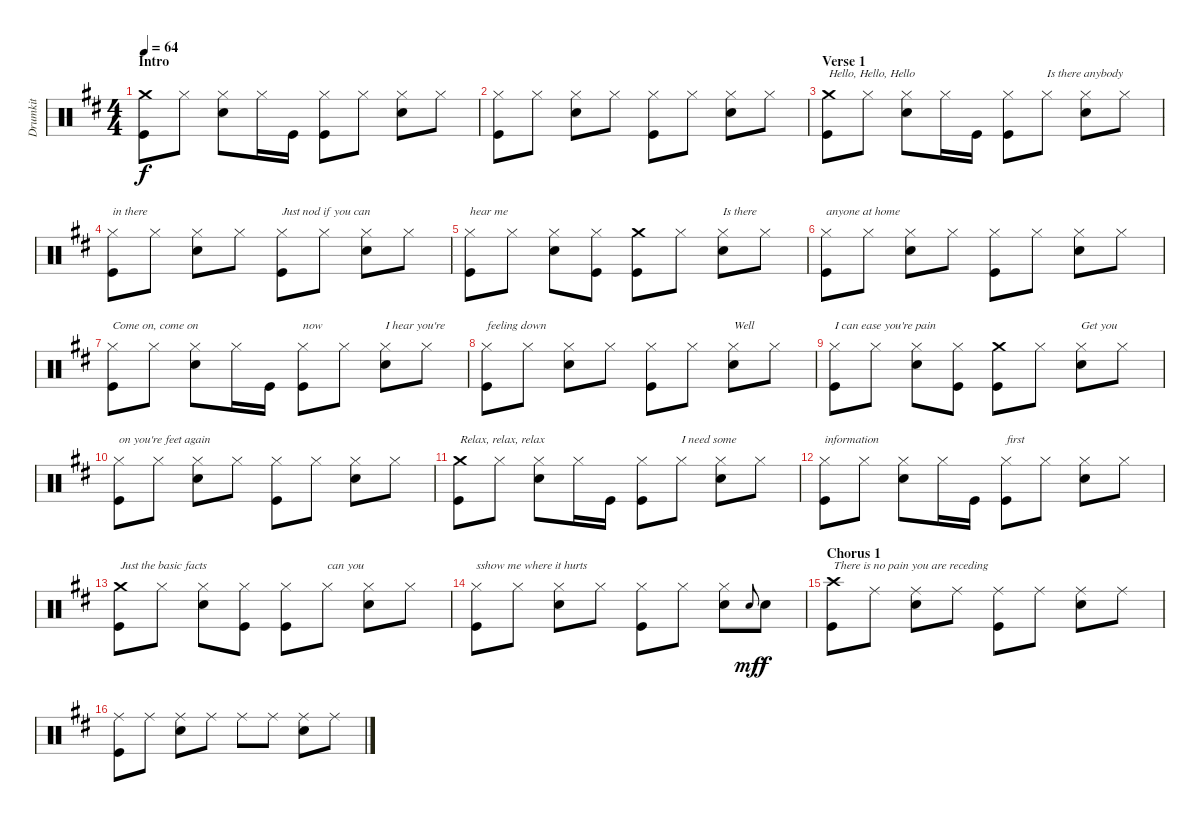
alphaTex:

\track ("Drumkit" "Drumkit") {instrument percussion}
\staff {score}
\articulation defaults
\ts (4 4)
\section ("" "Intro")
\tempo 64
\clef neutral
\ks d
("Kick (hit)" "Crash medium (hit)").8{dy f} "Hi-Hat (closed)".8 ("Hi-Hat (closed)" "Snare (hit) 2").8 "Hi-Hat (closed)".16 "Kick (hit)".16 ("Hi-Hat (closed)" "Kick (hit)").8 "Hi-Hat (closed)".8 ("Hi-Hat (closed)" "Snare (hit) 2").8 "Hi-Hat (closed)".8 |
("Hi-Hat (closed)" "Kick (hit)").8 "Hi-Hat (closed)".8 ("Hi-Hat (closed)" "Snare (hit) 2").8 "Hi-Hat (closed)".8 ("Hi-Hat (closed)" "Kick (hit)").8 "Hi-Hat (closed)".8 ("Hi-Hat (closed)" "Snare (hit) 2").8 "Hi-Hat (closed)".8 |
\section ("" "Verse 1")
("Kick (hit)" "Crash medium (hit)").8{txt "Hello, Hello, Hello"} "Hi-Hat (closed)".8 ("Hi-Hat (closed)" "Snare (hit) 2").8 "Hi-Hat (closed)".16 "Kick (hit)".16 ("Hi-Hat (closed)" "Kick (hit)").8 "Hi-Hat (closed)".8{txt "Is there anybody"} ("Hi-Hat (closed)" "Snare (hit) 2").8 "Hi-Hat (closed)".8 |
("Hi-Hat (closed)" "Kick (hit)").8{txt "in there"} "Hi-Hat (closed)".8 ("Hi-Hat (closed)" "Snare (hit) 2").8 "Hi-Hat (closed)".8 ("Hi-Hat (closed)" "Kick (hit)").8{txt "Just nod if you can"} "Hi-Hat (closed)".8 ("Hi-Hat (closed)" "Snare (hit) 2").8 "Hi-Hat (closed)".8 |
("Hi-Hat (closed)" "Kick (hit)").8{txt "hear me"} "Hi-Hat (closed)".8 ("Hi-Hat (closed)" "Snare (hit) 2").8 ("Hi-Hat (closed)" "Kick (hit)").8 ("Kick (hit)" "Crash medium (hit)").8 "Hi-Hat (closed)".8 ("Hi-Hat (closed)" "Snare (hit) 2").8{txt "Is there"} "Hi-Hat (closed)".8 |
("Hi-Hat (closed)" "Kick (hit)").8{txt "anyone at home"} "Hi-Hat (closed)".8 ("Hi-Hat (closed)" "Snare (hit) 2").8 "Hi-Hat (closed)".8 ("Hi-Hat (closed)" "Kick (hit)").8 "Hi-Hat (closed)".8 ("Hi-Hat (closed)" "Snare (hit) 2").8 "Hi-Hat (closed)".8 |
("Kick (hit)" "Hi-Hat (closed)").8{txt "Come on, come on"} "Hi-Hat (closed)".8 ("Hi-Hat (closed)" "Snare (hit) 2").8 "Hi-Hat (closed)".16 "Kick (hit)".16 ("Hi-Hat (closed)" "Kick (hit)").8{txt "now"} "Hi-Hat (closed)".8 ("Hi-Hat (closed)" "Snare (hit) 2").8{txt "I hear you're"} "Hi-Hat (closed)".8 |
("Hi-Hat (closed)" "Kick (hit)").8{txt "feeling down"} "Hi-Hat (closed)".8 ("Hi-Hat (closed)" "Snare (hit) 2").8 "Hi-Hat (closed)".8 ("Hi-Hat (closed)" "Kick (hit)").8 "Hi-Hat (closed)".8 ("Hi-Hat (closed)" "Snare (hit) 2").8{txt "Well"} "Hi-Hat (closed)".8 |
("Hi-Hat (closed)" "Kick (hit)").8{txt "I can ease you're pain"} "Hi-Hat (closed)".8 ("Hi-Hat (closed)" "Snare (hit) 2").8 ("Hi-Hat (closed)" "Kick (hit)").8 ("Kick (hit)" "Crash medium (hit)").8 "Hi-Hat (closed)".8 ("Hi-Hat (closed)" "Snare (hit) 2").8{txt "Get you "} "Hi-Hat (closed)".8 |
("Hi-Hat (closed)" "Kick (hit)").8{txt "on you're feet again"} "Hi-Hat (closed)".8 ("Hi-Hat (closed)" "Snare (hit) 2").8 "Hi-Hat (closed)".8 ("Hi-Hat (closed)" "Kick (hit)").8 "Hi-Hat (closed)".8 ("Hi-Hat (closed)" "Snare (hit) 2").8 "Hi-Hat (closed)".8 |
("Kick (hit)" "Crash medium (hit)").8{txt "Relax, relax, relax"} "Hi-Hat (closed)".8 ("Hi-Hat (closed)" "Snare (hit) 2").8 "Hi-Hat (closed)".16 "Kick (hit)".16 ("Hi-Hat (closed)" "Kick (hit)").8 "Hi-Hat (closed)".8{txt "I need some"} ("Hi-Hat (closed)" "Snare (hit) 2").8 "Hi-Hat (closed)".8 |
("Hi-Hat (closed)" "Kick (hit)").8{txt "information"} "Hi-Hat (closed)".8 ("Hi-Hat (closed)" "Snare (hit) 2").8 "Hi-Hat (closed)".16 "Kick (hit)".16 ("Hi-Hat (closed)" "Kick (hit)").8{txt "first"} "Hi-Hat (closed)".8 ("Hi-Hat (closed)" "Snare (hit) 2").8 "Hi-Hat (closed)".8 |
("Kick (hit)" "Crash medium (hit)").8{txt "Just the basic facts"} "Hi-Hat (closed)".8 ("Hi-Hat (closed)" "Snare (hit) 2").8 ("Hi-Hat (closed)" "Kick (hit)").8 ("Kick (hit)" "Hi-Hat (closed)").8 "Hi-Hat (closed)".8{txt "can you"} ("Hi-Hat (closed)" "Snare (hit) 2").8 "Hi-Hat (closed)".8 |
("Hi-Hat (closed)" "Kick (hit)").8{txt "sshow me where it hurts"} "Hi-Hat (closed)".8 ("Hi-Hat (closed)" "Snare (hit) 2").8 "Hi-Hat (closed)".8 ("Hi-Hat (closed)" "Kick (hit)").8 "Hi-Hat (closed)".8 ("Hi-Hat (closed)" "Snare (hit) 2").8 "Snare (hit)".8{gr onbeat dy mf} "Snare (hit) 2".8{dy f} |
\section ("" "Chorus 1")
("Kick (hit)" "Crash high (hit)").8{txt "There is no pain you are receding"} "Ride (middle)".8 ("Snare (hit) 2" "Ride (middle)").8 "Ride (middle)".8 ("Kick (hit)" "Ride (middle)").8 "Ride (middle)".8 ("Snare (hit) 2" "Ride (middle)").8 "Ride (middle)".8 |
("Kick (hit)" "Ride (middle)").8 "Ride (middle)".8 ("Snare (hit) 2" "Ride (middle)").8 "Ride (middle)".8 "Ride (middle)".8 "Ride (middle)".8 ("Snare (hit) 2" "Ride (middle)").8 "Ride (middle)".8
